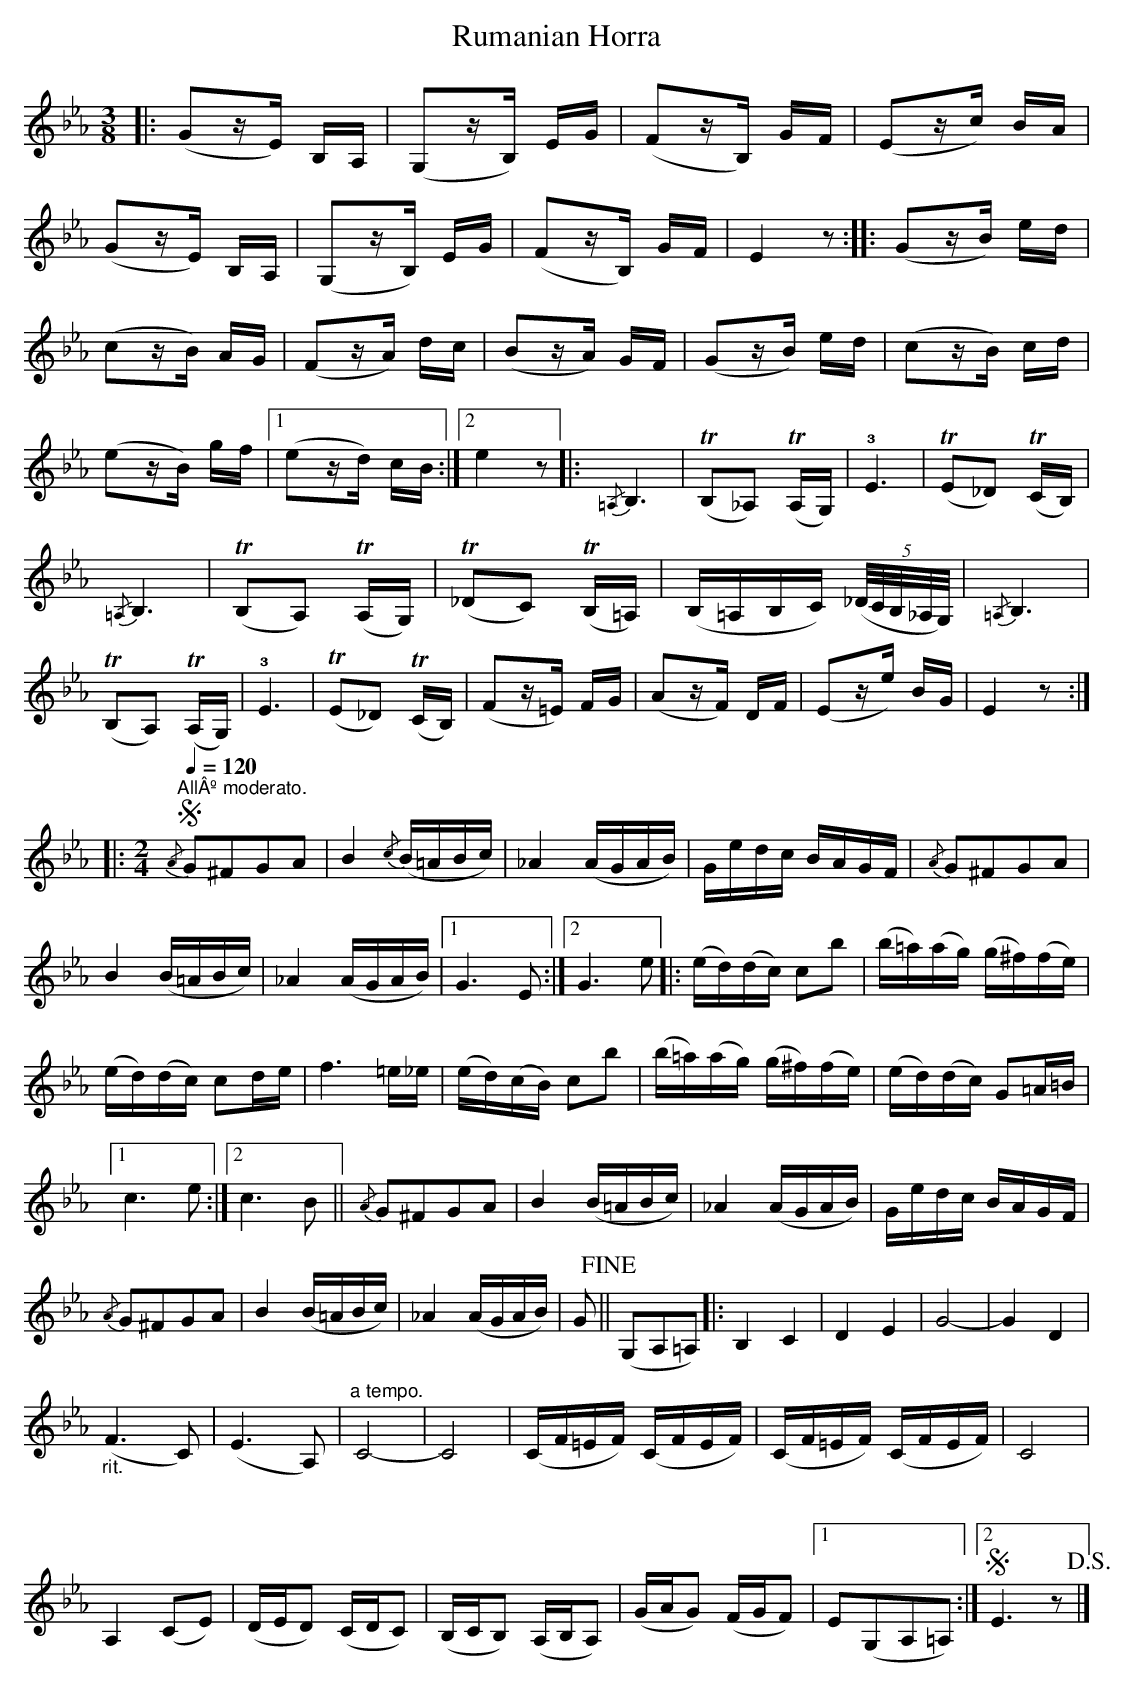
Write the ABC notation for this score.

X:1
T:Rumanian Horra
L:1/16
M:3/8
K:Eb
V:1 treble
V:1
|: (G2zE) B,A, | (G,2zB,) EG | (F2zB,) GF | (E2zc) BA |$ (G2zE) B,A, | (G,2zB,) EG | (F2zB,) GF | %7
 E4 z2 :: (G2zB) ed |$ (c2zB) AG | (F2zA) dc | (B2zA) GF | (G2zB) ed | (c2zB) cd |$ (e2zB) gf |1 %15
 (e2zd) cB :|2 e4 z2 |:{/=A,} B,6 | (TB,2_A,2) (TA,G,) | !3!E6 | (TE2_D2) (TCB,) |${/=A,} B,6 | %22
 (TB,2A,2) (TA,G,) | (T_D2C2) (TB,=A,) | (B,=A,B,C) (5:2:5(_D/C/B,/_A,/G,/) |{/=A,} B,6 |$ %26
 (TB,2A,2) (TA,G,) | !3!E6 | (TE2_D2) (TCB,) | (F2z=E) FG | (A2zF) DF | (E2ze) BG | E4 z2 ::$ %33
[M:2/4]S[Q:1/4=120]"^AllÂº moderato."{/A} G2^F2G2A2 | B4{/c} (B=ABc) | _A4 (AGAB) | Gedc BAGF | %37
{/A} G2^F2G2A2 |$ B4 (B=ABc) | _A4 (AGAB) |1 G6 E2 :|2 G6 e2 |: (ed)(dc) c2b2 | %43
 (b=a)(ag) (g^f)(fe) |$ (ed)(dc) c2de | f6 =e_e | (ed)(cB) c2b2 | (b=a)(ag) (g^f)(fe) | %48
 (ed)(dc) G2=A=B |1$ c6 e2 :|2 c6 B2 ||{/A} G2^F2G2A2 | B4 (B=ABc) | _A4 (AGAB) | Gedc BAGF |$ %55
{/A} G2^F2G2A2 | B4 (B=ABc) | _A4 (AGAB) | G2!fine! || (G,2A,2=A,2) |: B,4 C4 | D4 E4 | G8- | %63
 G4 D4 |$"_rit." (F6 C2) | (E6 A,2) |"^a tempo." C8- | C8 | (CF=EF) (CFEF) | (CF=EF) (CFEF) | C8 |$ %71
 A,4 (C2E2) | (DED2) (CDC2) | (B,CB,2) (A,B,A,2) | (GAG2) (FGF2) |1 E2(G,2A,2=A,2) :|2 %76
S E6 z2!D.S.! |] %77
